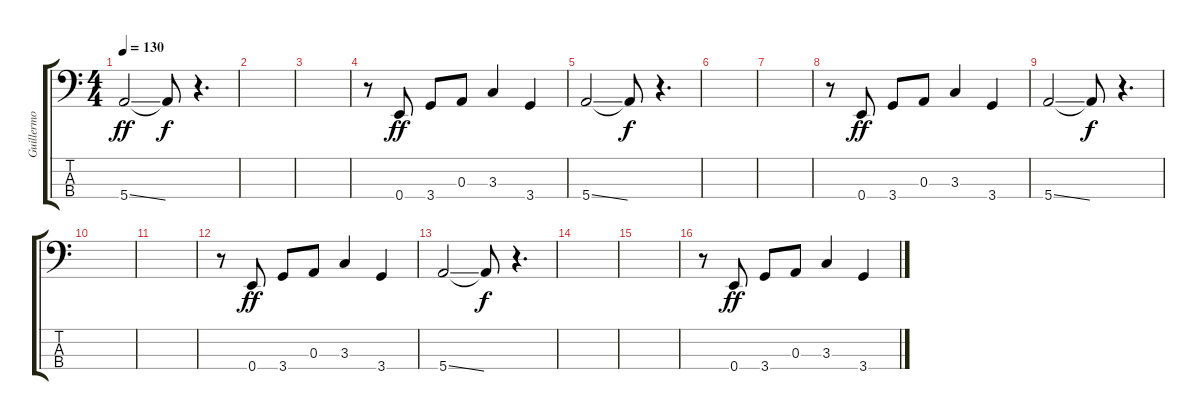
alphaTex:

\track ("Guillermo Sánchez" "Guillermo ") {instrument electricbassfinger}
\staff {score tabs}
\tuning (G2 D2 A1 E1) {hide}
\ts (4 4)
\tempo 130
\clef f4
\ks c
5.4{ss}.2{dy ff} 5.4{t}.8{dy f} r.4{d} |
|
|
r.8 0.4.8{dy ff} 3.4.8 0.3.8 3.3.4 3.4.4 |
5.4{ss}.2 5.4{t}.8{dy f} r.4{d} |
|
|
r.8 0.4.8{dy ff} 3.4.8 0.3.8 3.3.4 3.4.4 |
5.4{ss}.2 5.4{t}.8{dy f} r.4{d} |
|
|
r.8 0.4.8{dy ff} 3.4.8 0.3.8 3.3.4 3.4.4 |
5.4{ss}.2 5.4{t}.8{dy f} r.4{d} |
|
|
r.8 0.4.8{dy ff} 3.4.8 0.3.8 3.3.4 3.4.4
